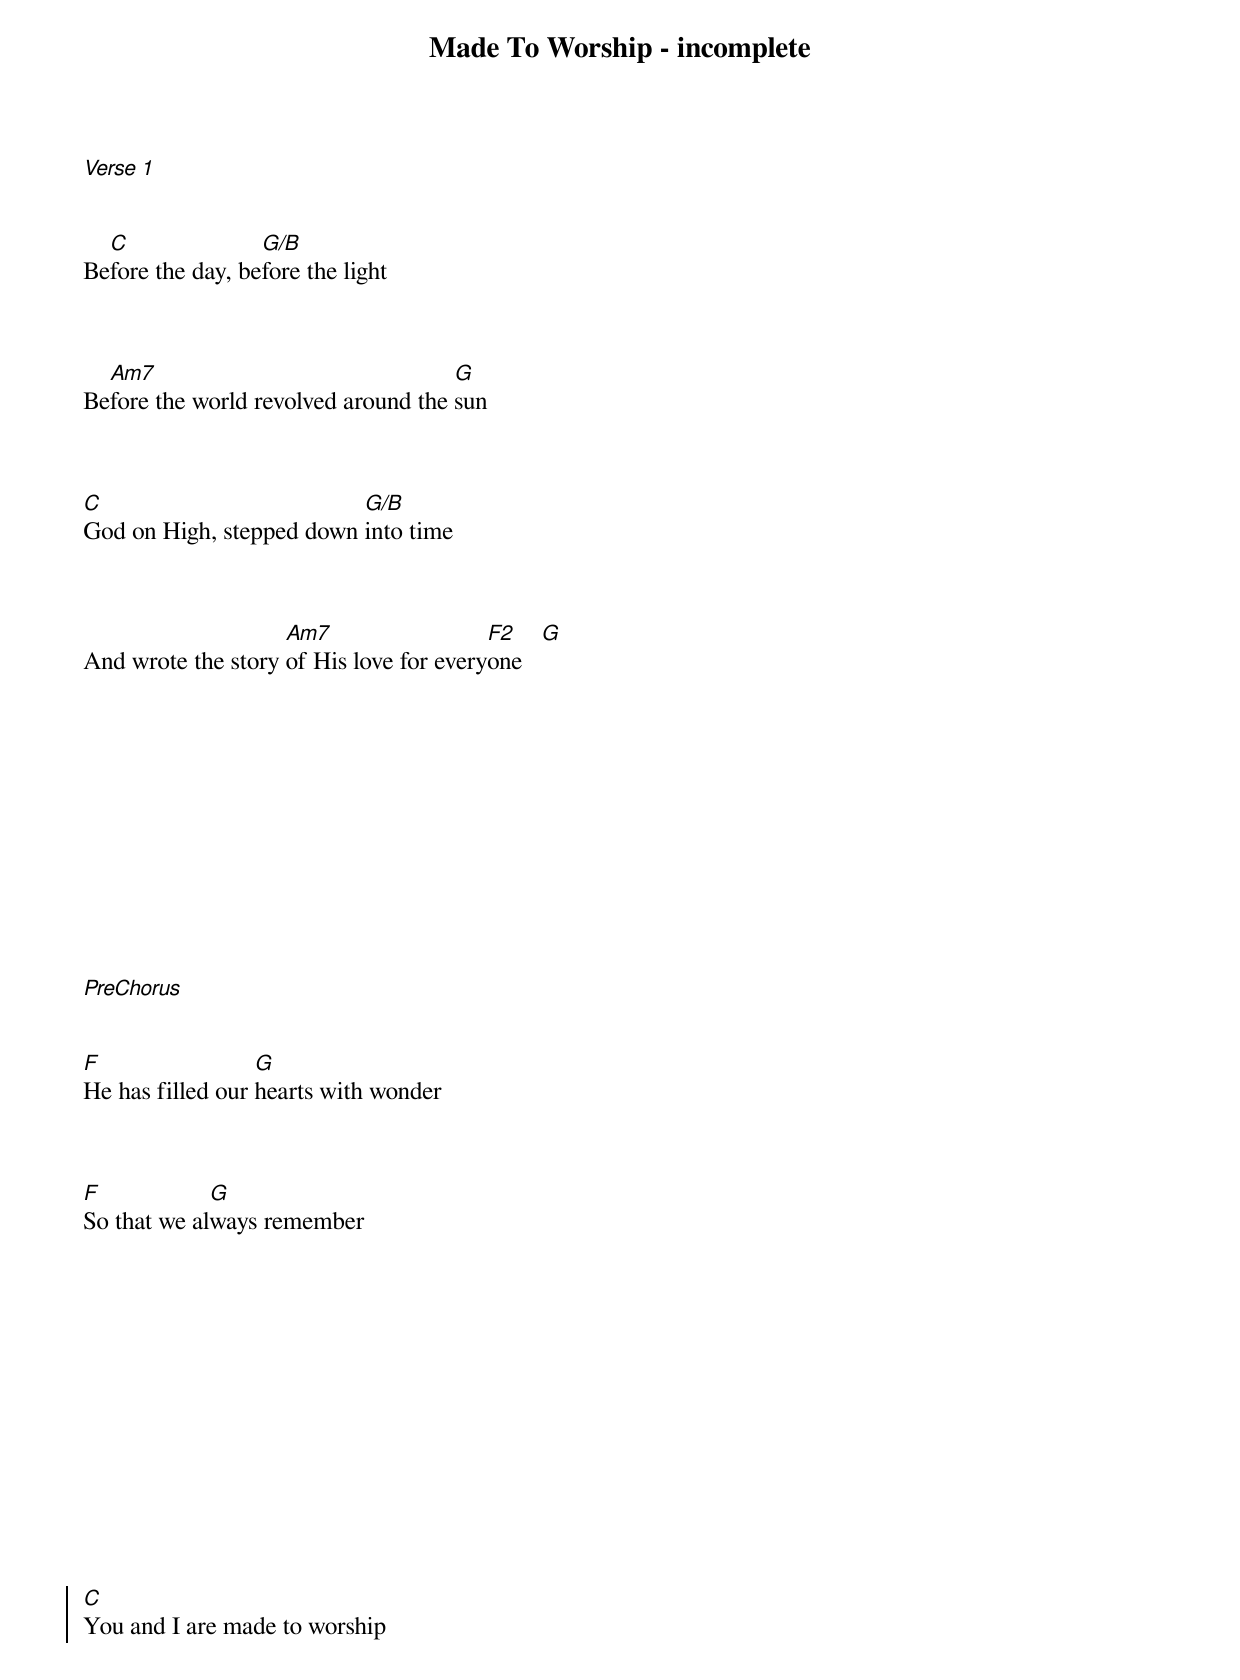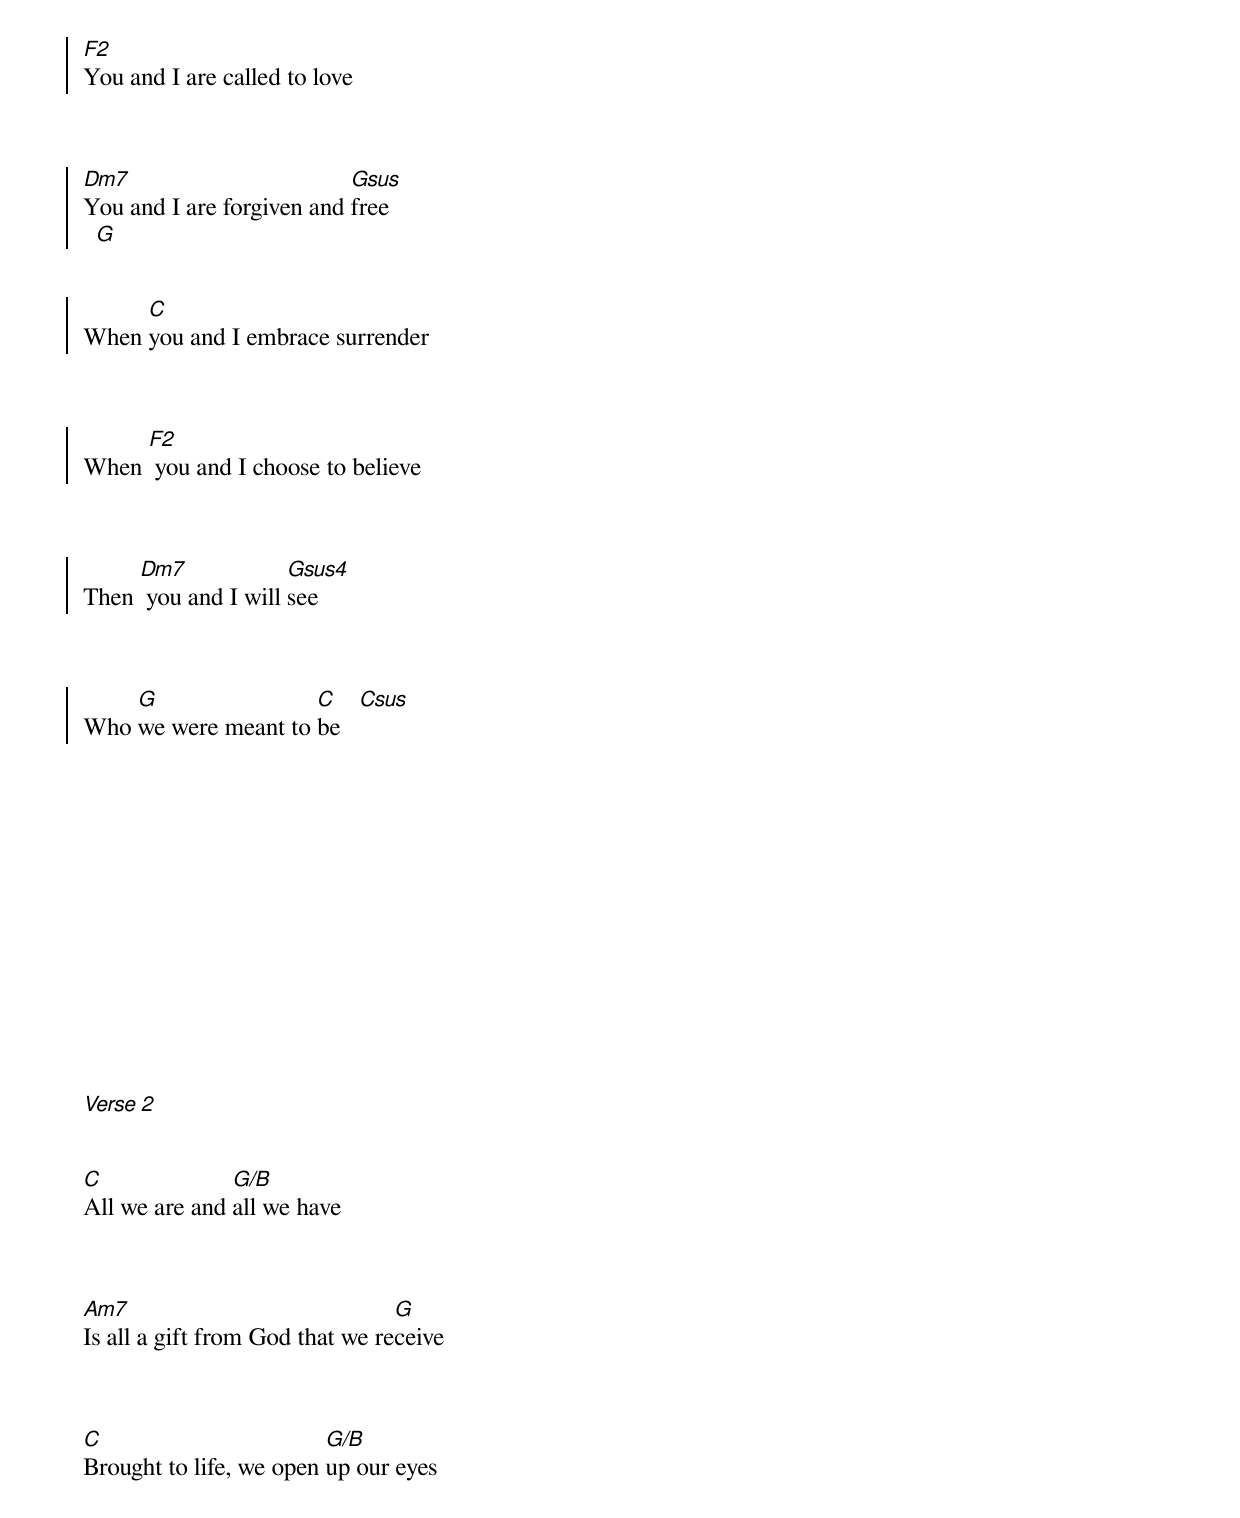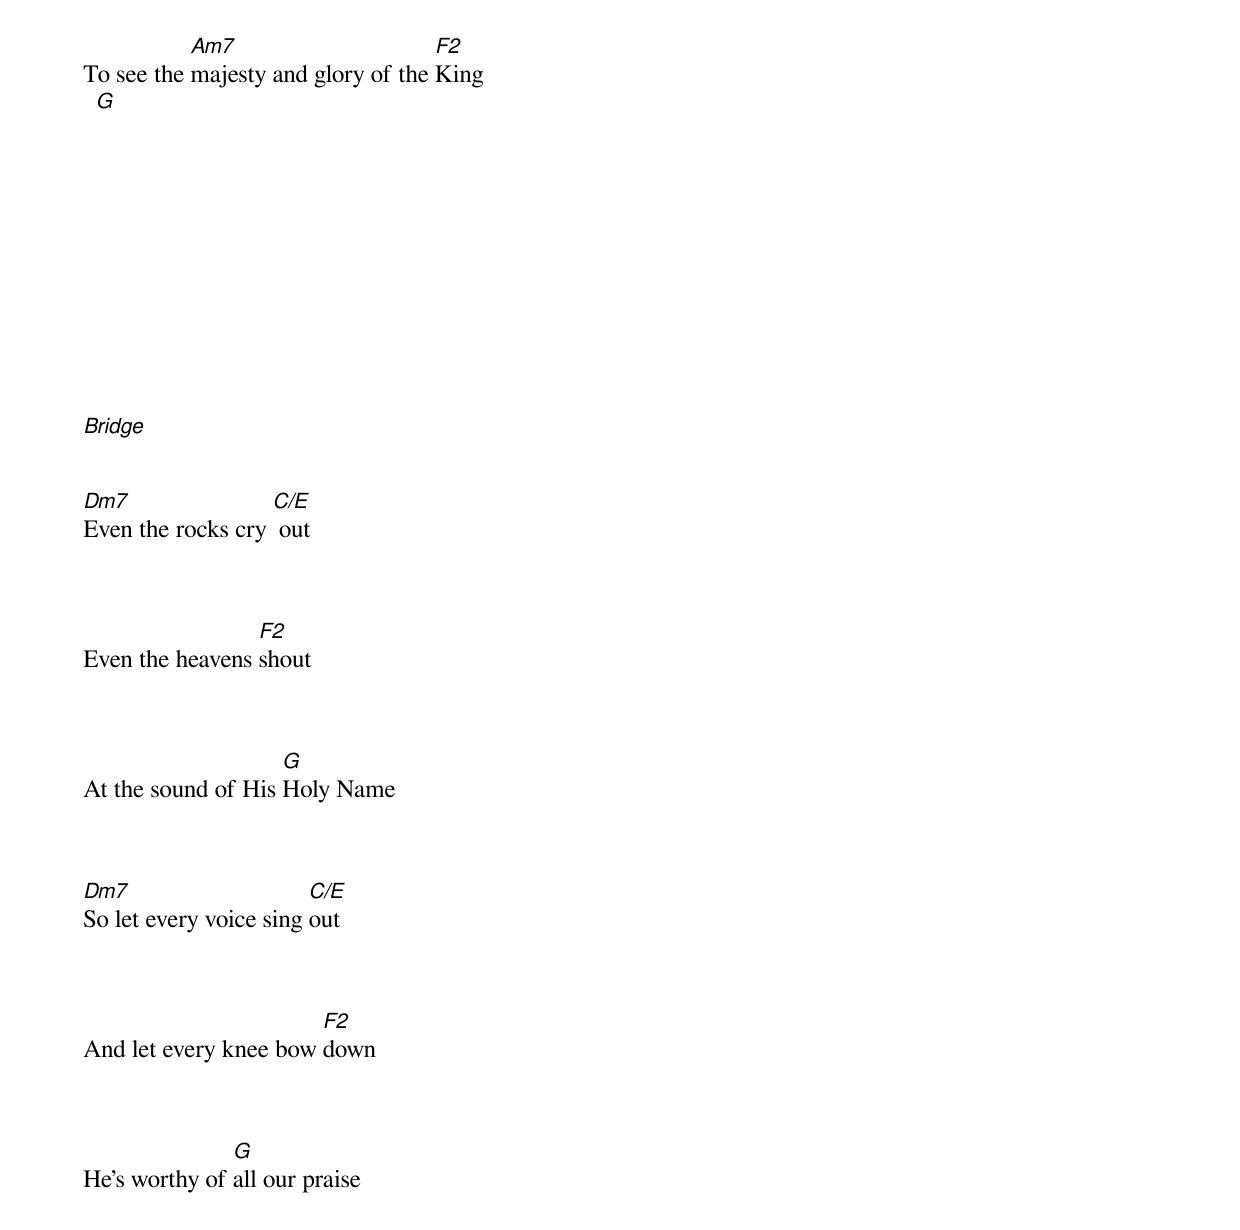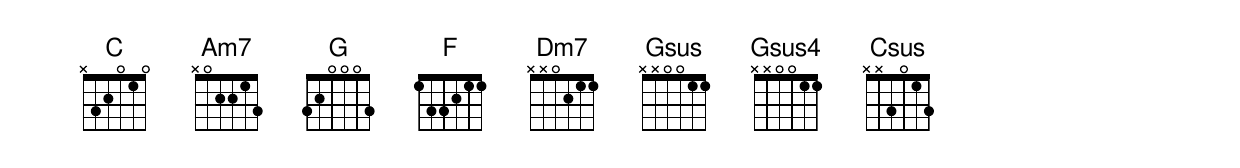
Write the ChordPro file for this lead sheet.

{title:Made To Worship - incomplete}






[Verse 1]


Be[C]fore the day, be[G/B]fore the light



Be[Am7]fore the world revolved around the [G]sun



[C]God on High, stepped down [G/B]into time



And wrote the story [Am7]of His love for every[F2]one   [G]












[PreChorus]


[F]He has filled our [G]hearts with wonder



[F]So that we al[G]ways remember












{soc}


[C]You and I are made to worship



[F2]You and I are called to love



[Dm7]You and I are forgiven and [Gsus]free
  [G]


When [C]you and I embrace surrender



When [F2] you and I choose to believe



Then [Dm7] you and I will [Gsus4]see



Who [G]we were meant to [C]be   [Csus]


{eoc}












[Verse 2]


[C]All we are and [G/B]all we have



[Am7]Is all a gift from God that we re[G]ceive



[C]Brought to life, we open [G/B]up our eyes



To see the [Am7]majesty and glory of the [F2]King
  [G]












[Bridge]


[Dm7]Even the rocks cry [C/E] out



Even the heavens [F2]shout



At the sound of His [G]Holy Name



[Dm7]So let every voice sing [C/E]out



And let every knee bow [F2]down



He's worthy of [G]all our praise











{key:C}
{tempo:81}
